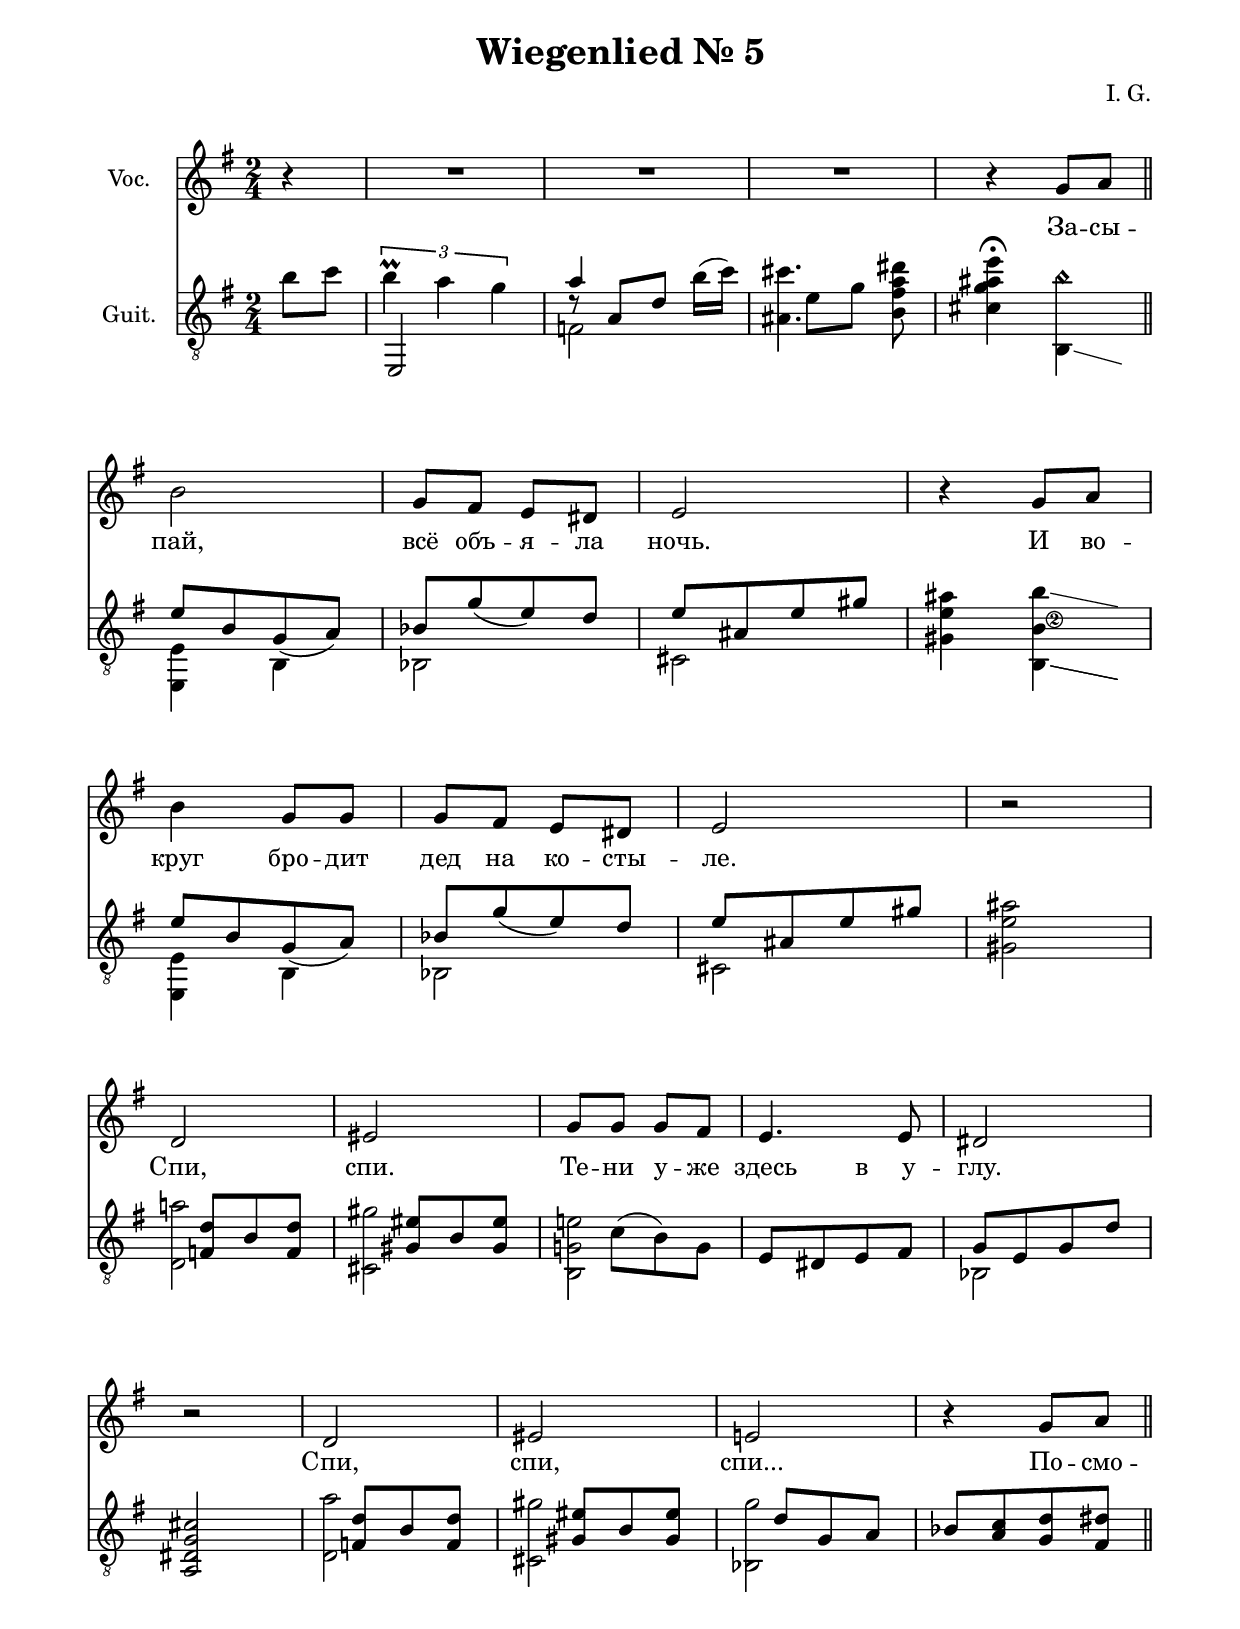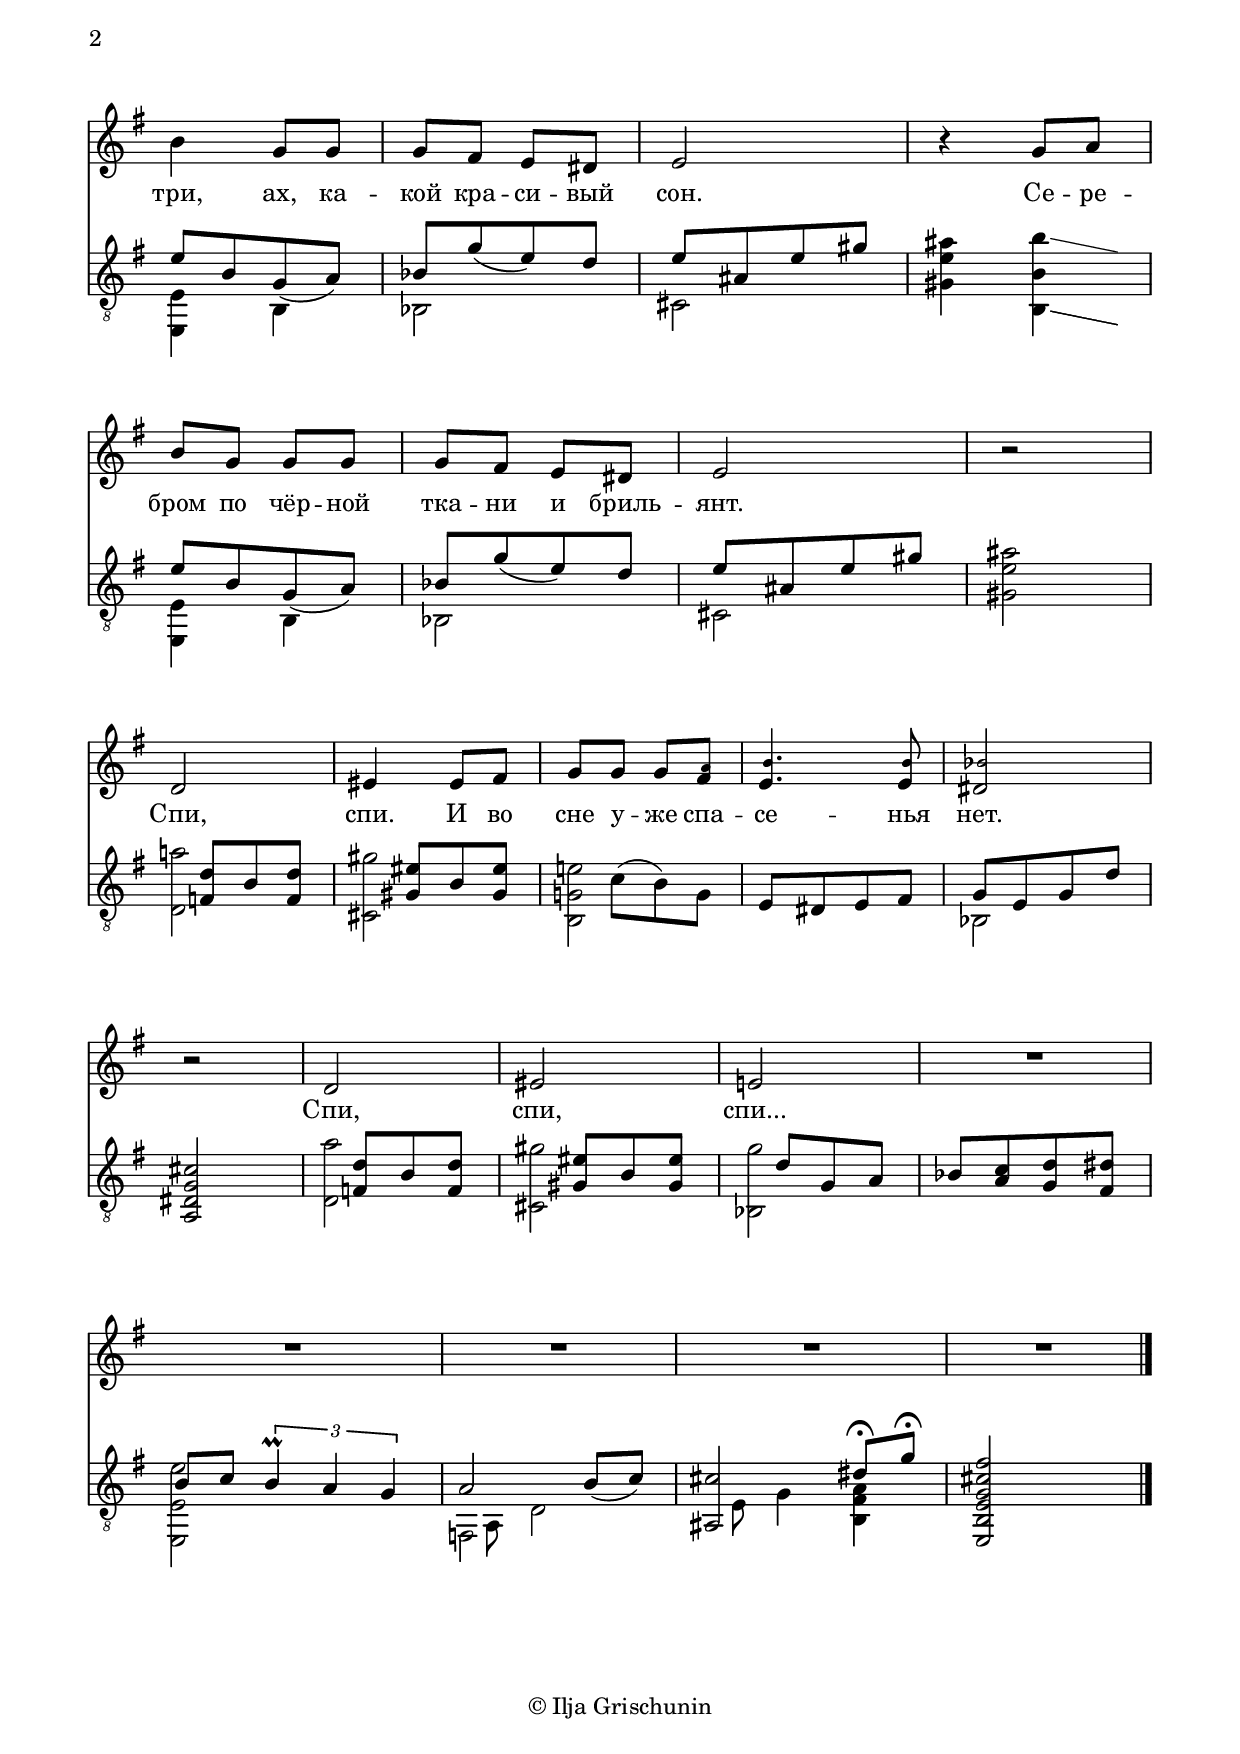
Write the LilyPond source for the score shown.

\version "2.19.15"

\language "deutsch"

\header {
  title = "Wiegenlied № 5"
  composer = "I. G."
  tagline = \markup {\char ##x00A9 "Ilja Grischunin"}
}

\paper {
  #(set-paper-size "a4")
  top-system-spacing.basic-distance = #20
  top-markup-spacing.basic-distance = #5
  markup-system-spacing.basic-distance = #25
  system-system-spacing.basic-distance = #25
  %score-system-spacing.basic-distance = #40
  %score-markup-spacing.basic-distance = #25
  last-bottom-spacing.basic-distance = #30
  left-margin = 15
  right-margin = 15
}

\layout {
  \context {
    \Score
    \remove "Bar_number_engraver"
    %\override StaffGrouper.staff-staff-spacing.basic-distance = #16
  }
  \context {
    \Staff
    \override VerticalAxisGroup.default-staff-staff-spacing.padding = #3.5
  }
}

\version "2.19.15"

\language "deutsch"

%%%%%%%% VOICE %%%%%%%%%%%%
funfteSong = \relative {
  \clef treble
  \key e \minor
  \time 2/4
  \partial 4
  r4 R2*3
  r4 g'8 a
  \bar "||" \break
  h2 g8 fis e dis e2
  r4 g8 a \break
  h4 g8 g g fis e dis e2 r  \break
  d eis g8 g g fis e4. e8 dis2 \break
  r d eis e! r4 g8 a
  \bar "||" \break
  h4 g8 g g fis e dis e2 r4 g8 a \break
  h g g g g fis e dis e2 r \break
  d eis4 eis8 fis g g g <fis \tweak font-size #-3 a>
  <e \tweak font-size #-3 h'>4. <e \tweak font-size #-3 h'>8
  <dis \tweak font-size #-3 b'>2 \break
  r d eis e! R2 \break
  \override Staff.TimeSignature.stencil = ##f
  \time 3/4
  R2.*4
  \bar "|."
}
funfteLyrics = \lyricmode {
  \partial 4
  4 2*3 4
  За8 -- сы -- пай,2 всё8 объ -- я -- ла ночь.2.
  И8 во -- круг4 бро8 -- дит дед на ко -- сты -- ле.2
  2 Спи,2 спи. Те8 -- ни у -- же здесь4 в8 у -- глу.2
  2 Спи,2 спи, спи...2.
  По8 -- смо -- три,4 ах,8 ка -- кой кра -- си -- вый сон.2.
  Се8 -- ре -- бром по чёр -- ной тка -- ни и бриль -- янт.2
  2 Спи,2 спи.4 И8 во сне у -- же спа -- се4. -- нья8 нет.2
  2 Спи,2 спи, спи...
}
%%%%%%%% DYNAMIC %%%%%%%%%%
dynamicFunf = {
  \override Hairpin.to-barline = ##f

}

%%%%%%%% GUITAR %%%%%%%%%%%
funfteGuitar = \relative {
  \clef "treble_8"
  \key e \minor
  \time 2/4
  \partial 4
  h'8 c
  <<
    {
      \stemDown
      \times 2/3 {h4\prall a g}
    }
    \\
    {
      \stemUp
      e,,2
    }
  >>
  <<
    {
      a''4 s8
      \stemDown
      h16( c)
    }
    \\
    {
      \voiceOne
      d,8\rest a[ d] s
    }
    \\
    {
      \voiceTwo
      f,2
    }
  >>
  <<
    {
      \stemDown
      <ais cis'>4.<h fis' a dis>8
    }
    \\
    {
      s8 e[ g] s
    }
  >>
  #(define afterGraceFraction (cons 15 16))
  <cis, g' ais e'>4\fermata
  \afterGrace <h, h''\harmonic>\glissando
  {\hideNotes fis16 \unHideNotes}
  \bar "||"
  \set Staff.beatStructure = #'( 4)
  <<
    {
      e''8 h g_( a) b g'_( e) d e ais, e' gis
    }
    \\
    {
      <e,, e'>4 h' b2 cis
    }
  >>
  #(define afterGraceFraction (cons 15 16))
  <gis' e' ais>4
  \set glissandoMap = #'((0 . 0) (0 . 0) (2 . 2))
  \override StringNumber.extra-offset = #'(1.5 . -4.5)
  \afterGrace <h, h'\2 h'>\glissando
  {\hideNotes <fis fis' fis'>16 \unHideNotes }
  <<
    {
      e''8 h g_( a) b g'_( e) d e ais, e' gis
    }
    \\
    {
      <e,, e'>4 h' b2 cis
    }
  >>
  <gis' e' ais>2
  <<
    {
      s8 <f d'> h <f d'>
      s <gis eis'> h <gis eis'>
      \stemDown
      s c( h) g
    }
    \\
    {
      <d a''!>2<cis gis''><h g'! e'!>
    }
  >>
  e8 dis e fis
  <<
    {
      g e g d'
    }
    \\
    {
      b,2
    }
  >>
  <a dis g cis>2
  <<
    {
      s8 <f' d'> h <f d'>
      s <gis eis'> h <gis eis'>
      s d' g, a
    }
    \\
    {
      <d, a''>2<cis gis''><b g''>
    }
  >>
  b'8 <a c><g d'><fis dis'>
  \bar "||"
  <<
    {
      e'8 h g_( a) b g'_( e) d e ais, e' gis
    }
    \\
    {
      <e,, e'>4 h' b2 cis
    }
  >>
  #(define afterGraceFraction (cons 15 16))
  <gis' e' ais>4
  \set glissandoMap = #'((0 . 0) (0 . 0) (2 . 2))
  \afterGrace <h, h' h'>\glissando
  {\hideNotes <fis fis' fis'>16 \unHideNotes }
  <<
    {
      e''8 h g_( a) b g'_( e) d e ais, e' gis
    }
    \\
    {
      <e,, e'>4 h' b2 cis
    }
  >>
  <gis' e' ais>2
  <<
    {
      s8 <f d'> h <f d'>
      s <gis eis'> h <gis eis'>
      \stemDown
      s c( h) g
    }
    \\
    {
      <d a''!>2<cis gis''><h g'! e'!>
    }
  >>
  e8 dis e fis
  <<
    {
      g e g d'
    }
    \\
    {
      b,2
    }
  >>
  <a dis g cis>2
  <<
    {
      s8 <f' d'> h <f d'>
      s <gis eis'> h <gis eis'>
      s d' g, a
    }
    \\
    {
      <d, a''>2<cis gis''><b g''>
    }
  >>
  b'8 <a c><g d'><fis dis'>
  \override Staff.TimeSignature.stencil = ##f
  \time 3/4
  <<
    {
      h8[ c] \times 2/3 {h4\prall a g}
    }
    \\
    {
      <e, e' e'>2 s4
    }
  >>
  <<
    {
      a'2 h8_( c)
    }
    \\
    {
      s8 a, d2
    }
    \\
    {
      \voiceTwo
      f,2 s4
    }
  >>
  <<
    {
      <ais cis'>2 dis'8\fermata g\fermata
    }
    \\
    {
      s8 e, g4 <h, fis' a>
    }
  >>
  <e, h' e g cis fis>2 s4
  \bar "|."
}


\score {
  %\new StaffGroup
  <<
    \new Staff \with {
        instrumentName = "Voc."
      }
      <<
      	\new Voice = "Ten" {
      		\funfteSong
      }
      \new Lyrics %\lyricsto "Ten" 
      {
        \funfteLyrics
      }
    >>
    %\new Dynamics \dynamicFunf
    \new Staff \with {
        instrumentName = "Guit."
      }
      \funfteGuitar
  >>
}